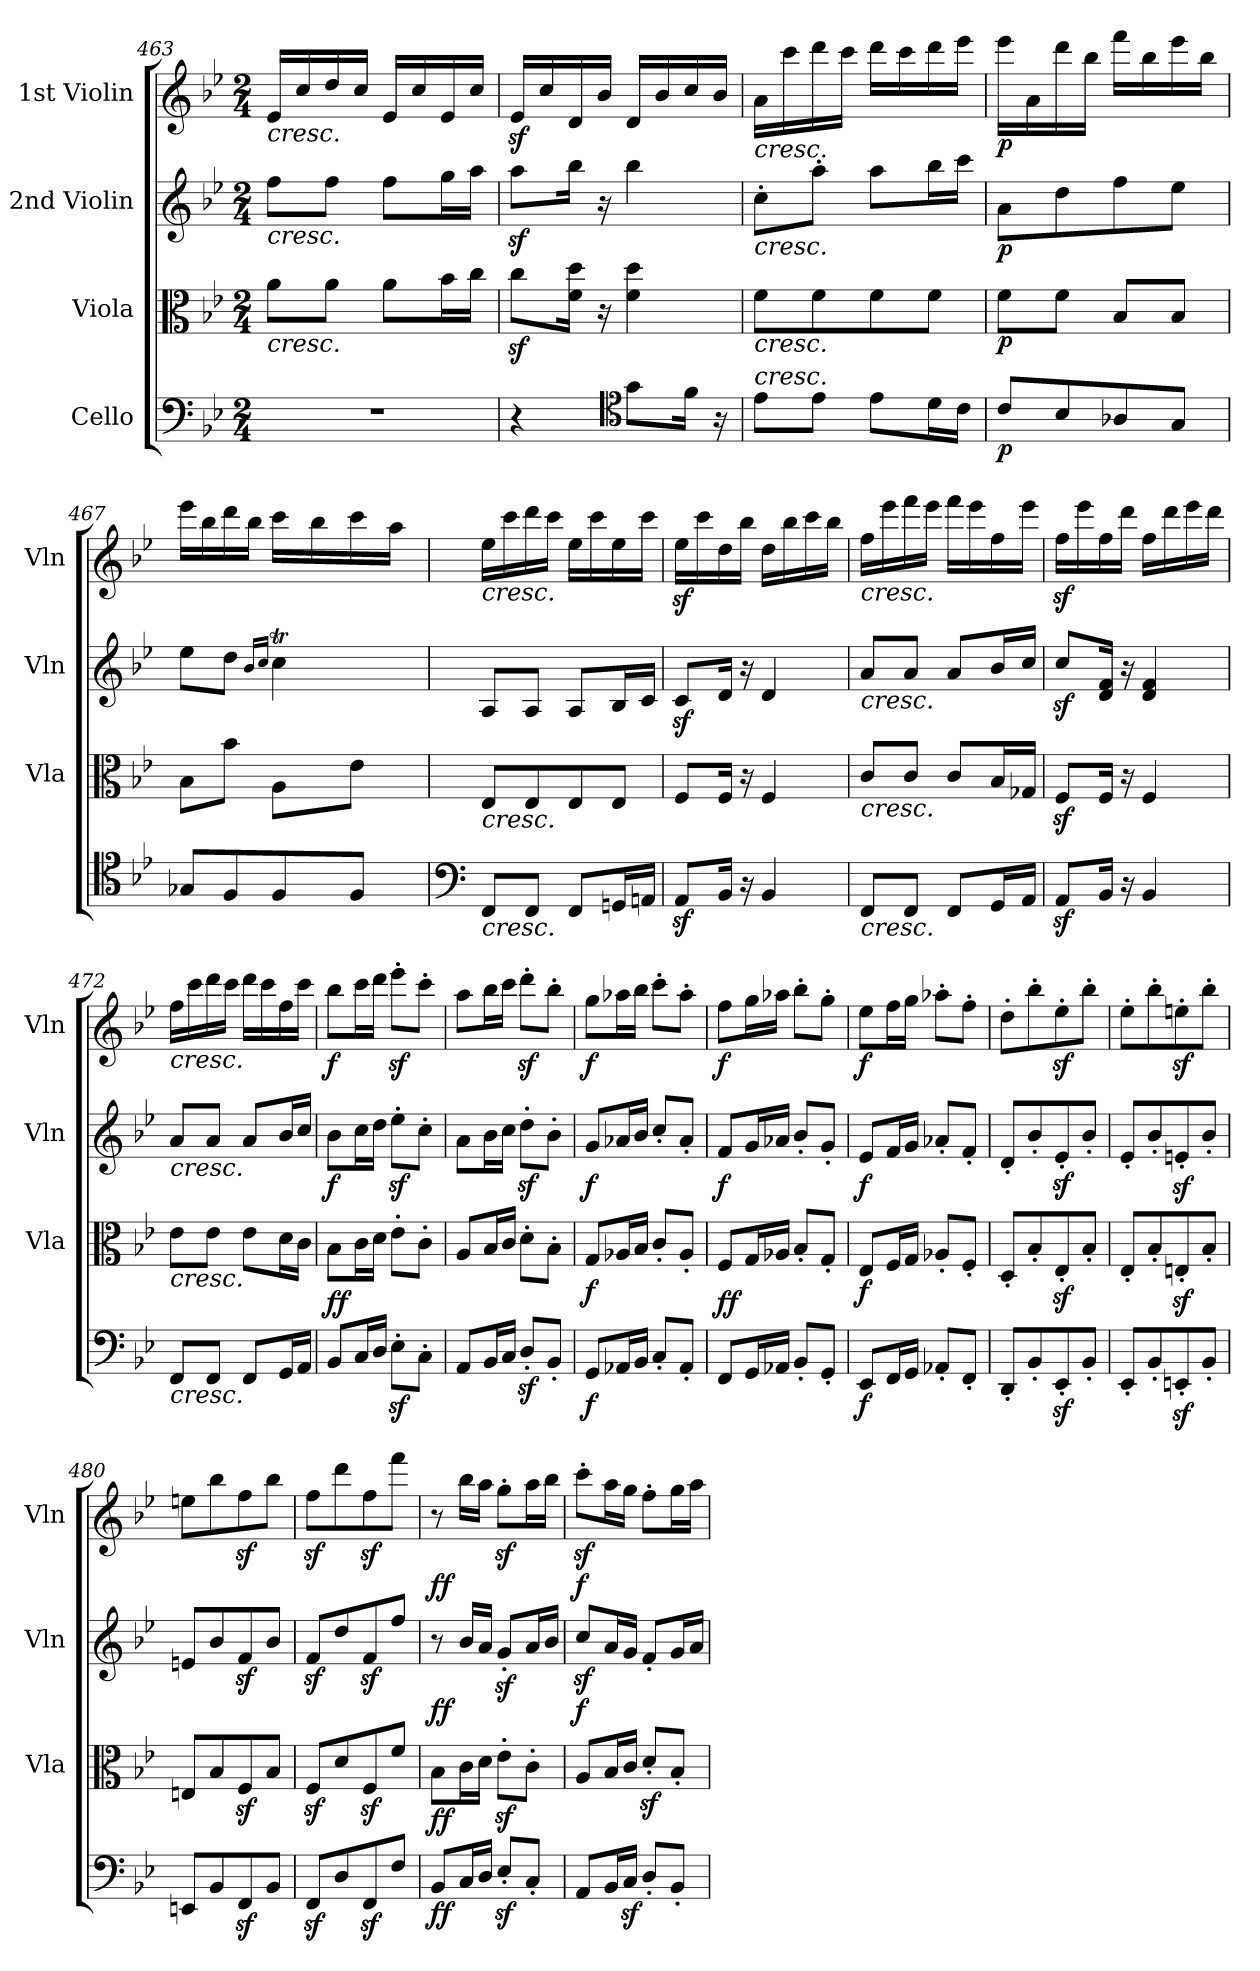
**kern	**dynam	**kern	**dynam	**kern	**dynam	**kern	**dynam
*part4	*part4	*part3	*part3	*part2	*part2	*part1	*part1
*staff4	*staff4	*staff3	*staff3	*staff2	*staff2	*staff1	*staff1
*I"Cello	*	*I"Viola	*	*I"2nd Violin	*	*I"1st Violin	*
*	*	*I'Vla	*	*I'Vln	*	*I'Vln	*
*clefF4	*	*clefC3	*	*clefG2	*	*clefG2	*
*k[b-e-]	*	*k[b-e-]	*	*k[b-e-]	*	*k[b-e-]	*
*B-:	*	*B-:	*	*B-:	*	*B-:	*
*M2/4	*	*M2/4	*	*M2/4	*	*M2/4	*
=463	=463	=463	=463	=463	=463	=463	=463
!	!	!	!	!	!	!LO:TX:b:i:t=cresc.	!
!	!	!	!	!LO:TX:b:i:t=cresc.	!	!	!
!	!	!LO:TX:b:i:t=cresc.	!	!	!	!	!
2r	.	8a\L	.	8ff\L	.	16e-/LL	.
.	.	.	.	.	.	16cc/	.
.	.	8a\J	.	8ff\J	.	16dd/	.
.	.	.	.	.	.	16cc/JJ	.
.	.	8a\L	.	8ff\L	.	16e-/LL	.
.	.	.	.	.	.	16cc/	.
.	.	16b-\L	.	16gg\L	.	16e-/	.
.	.	16cc\JJ	.	16aa\JJ	.	16cc/JJ	.
=464	=464	=464	=464	=464	=464	=464	=464
4r	.	8ccz<\L	.	8aaz<\L	.	16e-z</LL	.
.	.	.	.	.	.	16cc/	.
.	.	16f\ 16dd\Jk	.	16bb-\Jk	.	16d/	.
.	.	16r	.	16r	.	16b-/JJ	.
*clefC4	*	*	*	*	*	*	*
8g\L	.	4f\ 4dd\	.	4bb-\	.	16d/LL	.
.	.	.	.	.	.	16b-/	.
16f\Jk	.	.	.	.	.	16cc/	.
16r	.	.	.	.	.	16b-/JJ	.
!!LO:PB:g=z
=465	=465	=465	=465	=465	=465	=465	=465
!	!	!	!	!	!	!LO:TX:b:i:t=cresc.	!
!	!	!	!	!LO:TX:b:i:t=cresc.	!	!	!
!	!	!LO:TX:b:i:t=cresc.	!	!	!	!	!
!LO:TX:a:i:t=cresc.	!	!	!	!	!	!	!
8e-\L	.	8f\L	.	8cc'\L	.	16a\LL	.
.	.	.	.	.	.	16ccc\	.
8e-\J	.	8f\	.	8aa'\J	.	16ddd\	.
.	.	.	.	.	.	16ccc\JJ	.
8e-\L	.	8f\	.	8aa\L	.	16ddd\LL	.
.	.	.	.	.	.	16ccc\	.
16d\L	.	8f\J	.	16bb-\L	.	16ddd\	.
16c\JJ	.	.	.	16ccc\JJ	.	16eee-\JJ	.
=466	=466	=466	=466	=466	=466	=466	=466
!	!LO:DY:b	!	!LO:DY:b	!	!LO:DY:b	!	!LO:DY:b
8c/L	p	8f\L	p	8a\L	p	16eee-\LL	p
.	.	.	.	.	.	16a\	.
8B-/	.	8f\J	.	8dd\	.	16ddd\	.
.	.	.	.	.	.	16bb-\JJ	.
8A-X/	.	8B-/L	.	8ff\	.	16fff\LL	.
.	.	.	.	.	.	16bb-\	.
8G/J	.	8B-/J	.	8ee-\J	.	16eee-\	.
.	.	.	.	.	.	16bb-\JJ	.
=467	=467	=467	=467	=467	=467	=467	=467
*	*	*	*	*^	*	*	*
8G-X/L	.	8B-\L	.	8ee-\L	4ryy	.	16eee-\LL	.
.	.	.	.	.	.	.	16bb-\	.
8F/	.	8b-\J	.	8dd\J	.	.	16ddd\	.
.	.	.	.	.	.	.	16bb-\JJ	.
.	.	.	.	.	16qb-/LL	.	.	.
.	.	.	.	.	16qcc/JJ	.	.	.
8F/	.	8A\L	.	4ccT\	32cc\LLLyy	.	16ccc\LL	.
.	.	.	.	.	32dd\yy	.	.	.
.	.	.	.	.	32cc\yy	.	16bb-\	.
.	.	.	.	.	32dd\yy	.	.	.
8F/J	.	8e-\J	.	.	32cc\yy	.	16ccc\	.
.	.	.	.	.	32dd\yy	.	.	.
.	.	.	.	.	32b-\yy	.	16aa\JJ	.
.	.	.	.	.	32cc\JJJyy	.	.	.
*	*	*	*	*v	*v	*	*	*
=468	=468	=468	=468	=468	=468	=468	=468
*clefF4	*	*	*	*	*	*	*
*	*	*	*	*^	*	*	*
!	!	!	!	!	!	!	!LO:TX:b:i:t=cresc.	!
!	!	!	!	!LO:TX:b:i:t=cresc.	!	!	!	!
!	!	!LO:TX:b:i:t=cresc.	!	!	!	!	!	!
!LO:TX:b:i:t=cresc.	!	!	!	!	!	!	!	!
*	*	*	*	*v	*v	*	*	*
8FF/L	.	8E-/L	.	8A/L	.	16ee-\LL	.
.	.	.	.	.	.	16ccc\	.
8FF/J	.	8E-/	.	8A/J	.	16ddd\	.
.	.	.	.	.	.	16ccc\JJ	.
8FF/L	.	8E-/	.	8A/L	.	16ee-\LL	.
.	.	.	.	.	.	16ccc\	.
16GGn/L	.	8E-/J	.	16B-/L	.	16ee-\	.
16AAn/JJ	.	.	.	16c/JJ	.	16ccc\JJ	.
=469	=469	=469	=469	=469	=469	=469	=469
8AAz>/L	.	8F/L	.	8cz</L	.	16ee-z<\LL	.
.	.	.	.	.	.	16ccc\	.
16BB-/Jk	.	16F/Jk	.	16d/Jk	.	16dd\	.
16r	.	16r	.	16r	.	16bb-\JJ	.
4BB-/	.	4F/	.	4d/	.	16dd\LL	.
.	.	.	.	.	.	16bb-\	.
.	.	.	.	.	.	16ccc\	.
.	.	.	.	.	.	16bb-\JJ	.
!!LO:LB:g=z
=470	=470	=470	=470	=470	=470	=470	=470
!	!	!	!	!	!	!LO:TX:b:i:t=cresc.	!
!	!	!	!	!LO:TX:b:i:t=cresc.	!	!	!
!	!	!LO:TX:b:i:t=cresc.	!	!	!	!	!
!LO:TX:b:i:t=cresc.	!	!	!	!	!	!	!
8FF/L	.	8c/L	.	8a/L	.	16ff\LL	.
.	.	.	.	.	.	16eee-\	.
8FF/J	.	8c/J	.	8a/J	.	16fff\	.
.	.	.	.	.	.	16eee-\JJ	.
8FF/L	.	8c/L	.	8a/L	.	16fff\LL	.
.	.	.	.	.	.	16eee-\	.
16GG/L	.	16B-/L	.	16b-/L	.	16ff\	.
16AA/JJ	.	16G-X/JJ	.	16cc/JJ	.	16eee-\JJ	.
=471	=471	=471	=471	=471	=471	=471	=471
8AAz</L	.	8Fz</L	.	8ccz</L	.	16ffz<\LL	.
.	.	.	.	.	.	16eee-\	.
16BB-/Jk	.	16F/Jk	.	16d/ 16f/Jk	.	16ff\	.
16r	.	16r	.	16r	.	16ddd\JJ	.
4BB-/	.	4F/	.	4d/ 4f/	.	16ff\LL	.
.	.	.	.	.	.	16ddd\	.
.	.	.	.	.	.	16eee-\	.
.	.	.	.	.	.	16ddd\JJ	.
=472	=472	=472	=472	=472	=472	=472	=472
!	!	!	!	!	!	!LO:TX:b:i:t=cresc.	!
!	!	!	!	!LO:TX:b:i:t=cresc.	!	!	!
!	!	!LO:TX:b:i:t=cresc.	!	!	!	!	!
!LO:TX:b:i:t=cresc.	!	!	!	!	!	!	!
8FF/L	.	8e-\L	.	8a/L	.	16ff\LL	.
.	.	.	.	.	.	16ccc\	.
8FF/J	.	8e-\J	.	8a/J	.	16ddd\	.
.	.	.	.	.	.	16ccc\JJ	.
8FF/L	.	8e-\L	.	8a/L	.	16ddd\LL	.
.	.	.	.	.	.	16ccc\	.
16GG/L	.	16d\L	.	16b-/L	.	16ff\	.
16AA/JJ	.	16c\JJ	.	16cc/JJ	.	16ccc\JJ	.
=473	=473	=473	=473	=473	=473	=473	=473
!	!LO:DY:b	!	!	!	!	!	!
!	!LO:DY:n=1:a	!	!	!	!LO:DY:b	!	!LO:DY:b
8BB-/L	f f	8B-\L	.	8b-\L	f	8bb-\L	f
16C/L	.	16c\L	.	16cc\L	.	16ccc\L	.
16D/JJ	.	16d\JJ	.	16dd\JJ	.	16ddd\JJ	.
8E-z>'\L	.	8e-'\L	.	8ee-z<'\L	.	8eee-z<'\L	.
8C'\J	.	8c'\J	.	8cc'\J	.	8ccc'\J	.
=474	=474	=474	=474	=474	=474	=474	=474
8AA/L	.	8A/L	.	8a\L	.	8aa\L	.
16BB-/L	.	16B-/L	.	16b-\L	.	16bb-\L	.
16C/JJ	.	16c/JJ	.	16cc\JJ	.	16ccc\JJ	.
8Dz>'/L	.	8d'\L	.	8ddz<'\L	.	8dddz<'\L	.
8BB-'/J	.	8B-'\J	.	8b-'\J	.	8bb-'\J	.
=475	=475	=475	=475	=475	=475	=475	=475
!	!LO:DY:b	!	!LO:DY:b	!	!LO:DY:b	!	!LO:DY:b
8GG/L	f	8G/L	f	8g/L	f	8gg\L	f
16AA-X/L	.	16A-X/L	.	16a-X/L	.	16aa-X\L	.
16BB-/JJ	.	16B-/JJ	.	16b-/JJ	.	16bb-\JJ	.
8C'/L	.	8c'/L	.	8cc'/L	.	8ccc'\L	.
8AA-'/J	.	8A-'/J	.	8a-'/J	.	8aa-'\J	.
!!LO:PB:g=z
=476	=476	=476	=476	=476	=476	=476	=476
!	!LO:DY:b	!	!	!	!	!	!
!	!LO:DY:n=1:a	!	!	!	!LO:DY:b	!	!LO:DY:b
8FF/L	f f	8F/L	.	8f/L	f	8ff\L	f
16GG/L	.	16G/L	.	16g/L	.	16gg\L	.
16AA-X/JJ	.	16A-X/JJ	.	16a-X/JJ	.	16aa-X\JJ	.
8BB-'/L	.	8B-'/L	.	8b-'/L	.	8bb-'\L	.
8GG'/J	.	8G'/J	.	8g'/J	.	8gg'\J	.
=477	=477	=477	=477	=477	=477	=477	=477
!	!LO:DY:b	!	!LO:DY:b	!	!LO:DY:b	!	!LO:DY:b
8EE-/L	f	8E-/L	f	8e-/L	f	8ee-\L	f
16FF/L	.	16F/L	.	16f/L	.	16ff\L	.
16GG/JJ	.	16G/JJ	.	16g/JJ	.	16gg\JJ	.
8AA-X'/L	.	8A-X'/L	.	8a-X'/L	.	8aa-X'\L	.
8FF'/J	.	8F'/J	.	8f'/J	.	8ff'\J	.
=478	=478	=478	=478	=478	=478	=478	=478
8DD'/L	.	8D'/L	.	8d'/L	.	8dd'\L	.
8BB-'/	.	8B-'/	.	8b-'/	.	8bb-'\	.
8EE-z<'/	.	8E-z<'/	.	8e-z<'/	.	8ee-z<'\	.
8BB-'/J	.	8B-'/J	.	8b-'/J	.	8bb-'\J	.
=479	=479	=479	=479	=479	=479	=479	=479
8EE-'/L	.	8E-'/L	.	8e-'/L	.	8ee-'\L	.
8BB-'/	.	8B-'/	.	8b-'/	.	8bb-'\	.
8EEnz<'/	.	8Enz<'/	.	8enz<'/	.	8eenz<'\	.
8BB-'/J	.	8B-'/J	.	8b-'/J	.	8bb-'\J	.
=480	=480	=480	=480	=480	=480	=480	=480
8EEn/L	.	8En/L	.	8en/L	.	8een\L	.
8BB-/	.	8B-/	.	8b-/	.	8bb-\	.
8FFz</	.	8Fz</	.	8fz</	.	8ffz<\	.
8BB-/J	.	8B-/J	.	8b-/J	.	8bb-\J	.
=481	=481	=481	=481	=481	=481	=481	=481
8FFz</L	.	8Fz</L	.	8fz</L	.	8ffz<\L	.
8D/	.	8d/	.	8dd/	.	8ddd\	.
8FFz</	.	8Fz</	.	8fz</	.	8ffz<\	.
8F/J	.	8f/J	.	8ff/J	.	8fff\J	.
!!LO:LB:g=z
=482	=482	=482	=482	=482	=482	=482	=482
!	!LO:DY:b	!	!LO:DY:b	!	!LO:DY:b	!	!LO:DY:b
8BB-/L	ff	8B-\L	ff	8r	ff	8r	ff
16C/L	.	16c\L	.	16b-/LL	.	16bb-\LL	.
16D/JJ	.	16d\JJ	.	16a/JJ	.	16aa\JJ	.
8E-z<'/L	.	8e-z<'\L	.	8gz<'/L	.	8ggz<'\L	.
8C'/J	.	8c'\J	.	16a/L	.	16aa\L	.
.	.	.	.	16b-/JJ	.	16bb-\JJ	.
=483	=483	=483	=483	=483	=483	=483	=483
!	!	!	!	!	!LO:DY:b	!	!LO:DY:b
8AA/L	.	8A/L	.	8ccz</L	f	8cccz<'\L	f
16BB-/L	.	16B-/L	.	16a/L	.	16aa\L	.
16Cz</JJ	.	16c/JJ	.	16g/JJ	.	16gg\JJ	.
8D'/L	.	8dz<'/L	.	8f'/L	.	8ff'\L	.
8BB-'/J	.	8B-'/J	.	16g/L	.	16gg\L	.
.	.	.	.	16a/JJ	.	16aa\JJ	.
=	=	=	=	=	=	=	=
*-	*-	*-	*-	*-	*-	*-	*-
